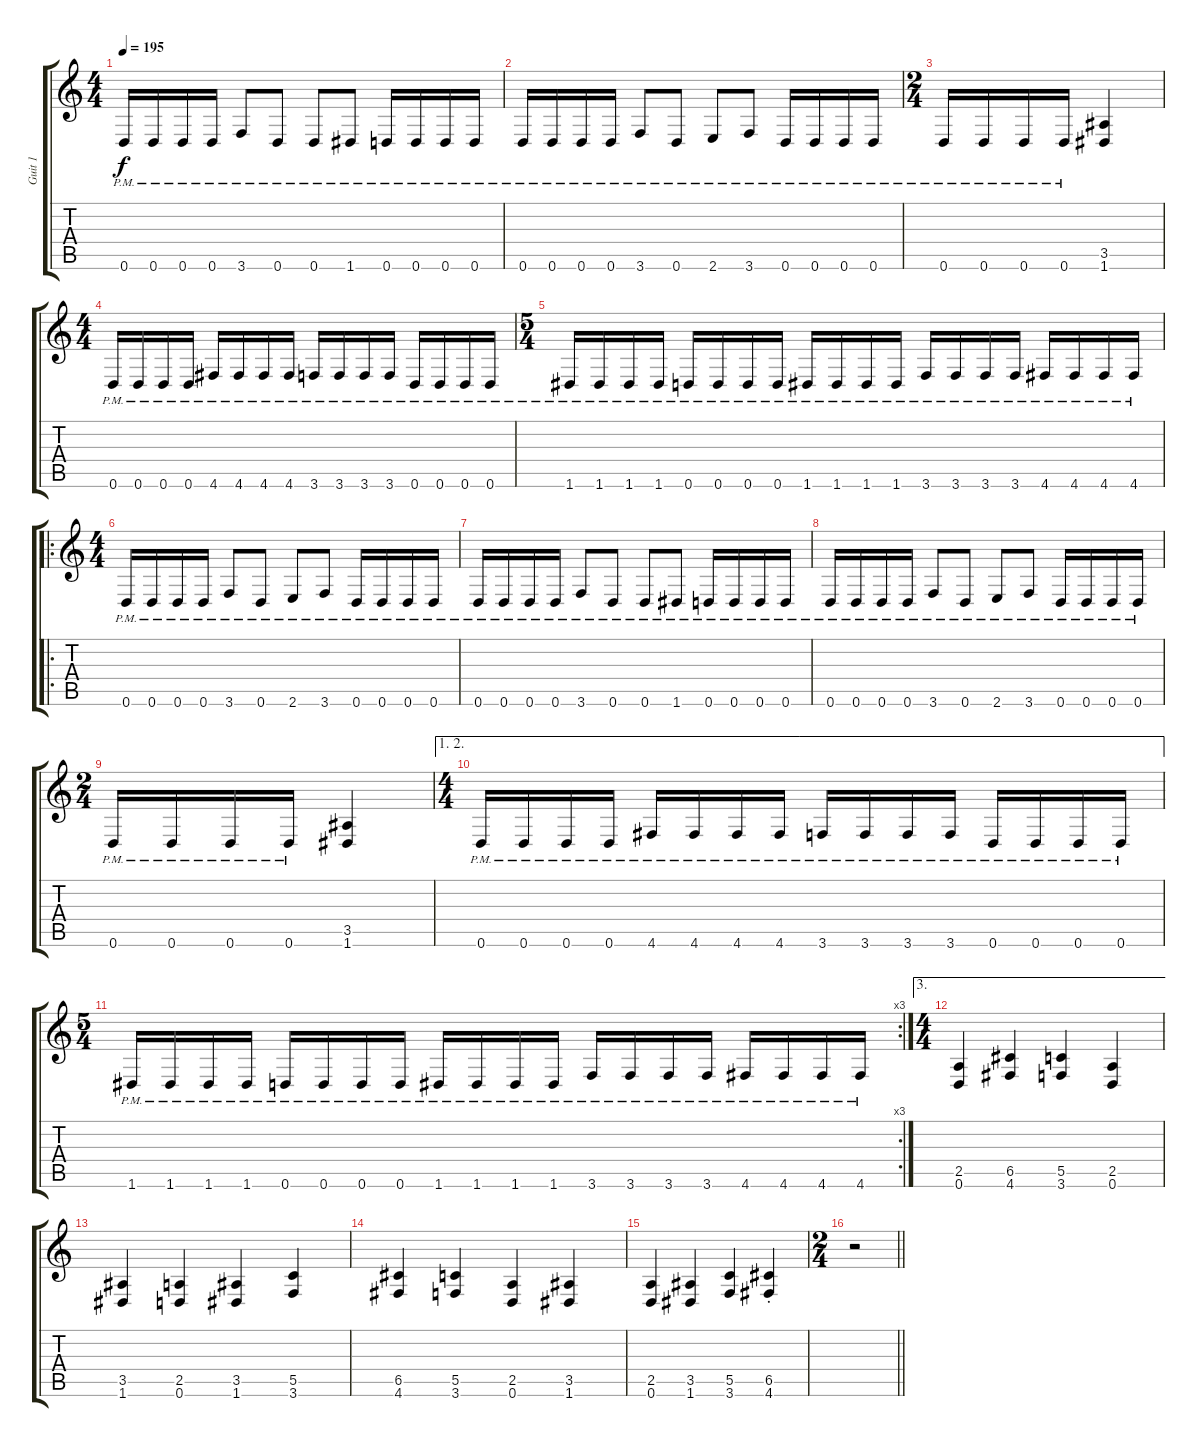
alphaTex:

\track ("Guit 1" "Guit 1") {instrument distortionguitar}
\staff {score tabs}
\tuning (D4 A3 F3 C3 G2 D2) {hide}
\ts (4 4)
\tempo 195
\clef g2
\ks c
0.6{pm}.16{dy f} 0.6{pm}.16 0.6{pm}.16 0.6{pm}.16 3.6{pm}.8 0.6{pm}.8 0.6{pm}.8 1.6{pm}.8 0.6{pm}.16 0.6{pm}.16 0.6{pm}.16 0.6{pm}.16 |
0.6{pm}.16 0.6{pm}.16 0.6{pm}.16 0.6{pm}.16 3.6{pm}.8 0.6{pm}.8 2.6{pm}.8 3.6{pm}.8 0.6{pm}.16 0.6{pm}.16 0.6{pm}.16 0.6{pm}.16 |
\ts (2 4)
0.6{pm}.16 0.6{pm}.16 0.6{pm}.16 0.6{pm}.16 (3.5 1.6).4 |
\ts (4 4)
0.6{pm}.16 0.6{pm}.16 0.6{pm}.16 0.6{pm}.16 4.6{pm}.16 4.6{pm}.16 4.6{pm}.16 4.6{pm}.16 3.6{pm}.16 3.6{pm}.16 3.6{pm}.16 3.6{pm}.16 0.6{pm}.16 0.6{pm}.16 0.6{pm}.16 0.6{pm}.16 |
\ts (5 4)
1.6{pm}.16 1.6{pm}.16 1.6{pm}.16 1.6{pm}.16 0.6{pm}.16 0.6{pm}.16 0.6{pm}.16 0.6{pm}.16 1.6{pm}.16 1.6{pm}.16 1.6{pm}.16 1.6{pm}.16 3.6{pm}.16 3.6{pm}.16 3.6{pm}.16 3.6{pm}.16 4.6{pm}.16 4.6{pm}.16 4.6{pm}.16 4.6{pm}.16 |
\ro
\ts (4 4)
0.6{pm}.16 0.6{pm}.16 0.6{pm}.16 0.6{pm}.16 3.6{pm}.8 0.6{pm}.8 2.6{pm}.8 3.6{pm}.8 0.6{pm}.16 0.6{pm}.16 0.6{pm}.16 0.6{pm}.16 |
0.6{pm}.16 0.6{pm}.16 0.6{pm}.16 0.6{pm}.16 3.6{pm}.8 0.6{pm}.8 0.6{pm}.8 1.6{pm}.8 0.6{pm}.16 0.6{pm}.16 0.6{pm}.16 0.6{pm}.16 |
0.6{pm}.16 0.6{pm}.16 0.6{pm}.16 0.6{pm}.16 3.6{pm}.8 0.6{pm}.8 2.6{pm}.8 3.6{pm}.8 0.6{pm}.16 0.6{pm}.16 0.6{pm}.16 0.6{pm}.16 |
\ts (2 4)
0.6{pm}.16 0.6{pm}.16 0.6{pm}.16 0.6{pm}.16 (3.5 1.6).4 |
\ae (1 2)
\ts (4 4)
0.6{pm}.16 0.6{pm}.16 0.6{pm}.16 0.6{pm}.16 4.6{pm}.16 4.6{pm}.16 4.6{pm}.16 4.6{pm}.16 3.6{pm}.16 3.6{pm}.16 3.6{pm}.16 3.6{pm}.16 0.6{pm}.16 0.6{pm}.16 0.6{pm}.16 0.6{pm}.16 |
\rc 3
\ts (5 4)
1.6{pm}.16 1.6{pm}.16 1.6{pm}.16 1.6{pm}.16 0.6{pm}.16 0.6{pm}.16 0.6{pm}.16 0.6{pm}.16 1.6{pm}.16 1.6{pm}.16 1.6{pm}.16 1.6{pm}.16 3.6{pm}.16 3.6{pm}.16 3.6{pm}.16 3.6{pm}.16 4.6{pm}.16 4.6{pm}.16 4.6{pm}.16 4.6{pm}.16 |
\ae 3
\ts (4 4)
(2.5 0.6).4 (6.5 4.6).4 (5.5 3.6).4 (2.5 0.6).4 |
(3.5 1.6).4 (2.5 0.6).4 (3.5 1.6).4 (5.5 3.6).4 |
(6.5 4.6).4 (5.5 3.6).4 (2.5 0.6).4 (3.5 1.6).4 |
(2.5 0.6).4 (3.5 1.6).4 (5.5 3.6).4 (6.5{st} 4.6{st}).4 |
\ts (2 4)
\barLineRight lightlight
r.2
